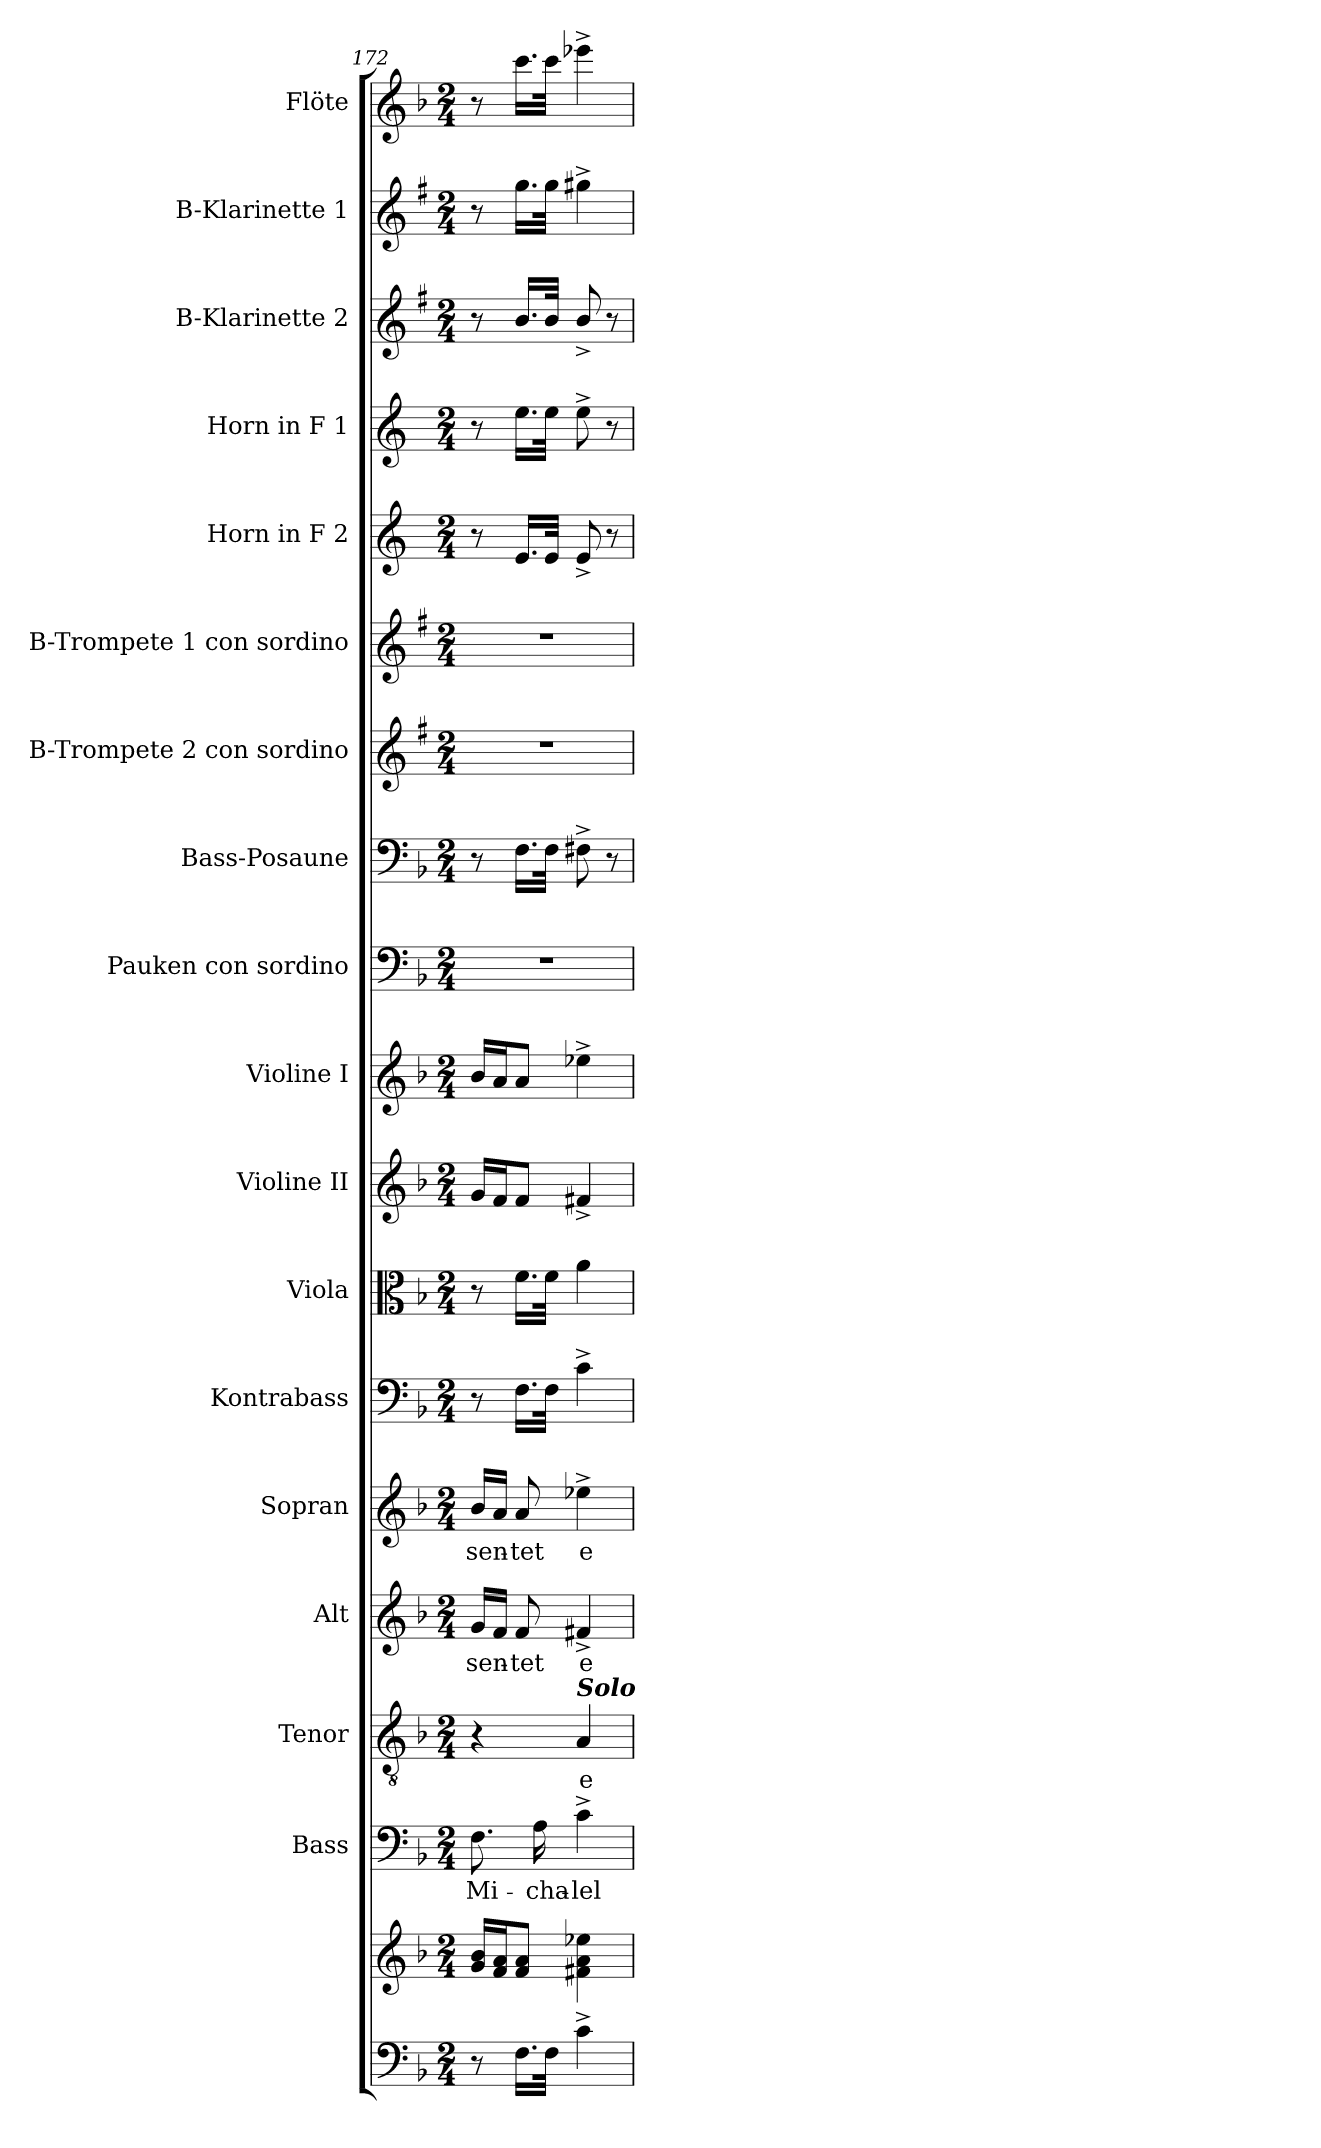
**kern	**kern	**kern	**text	**kern	**text	**kern	**text	**kern	**text	**kern	**kern	**kern	**kern	**kern	**kern	**kern	**kern	**kern	**kern	**kern	**kern	**kern
*part18	*part18	*part17	*part17	*part16	*part16	*part15	*part15	*part14	*part14	*part13	*part12	*part11	*part10	*part9	*part8	*part7	*part6	*part5	*part4	*part3	*part2	*part1
*staff19	*staff18	*staff17	*staff17	*staff16	*staff16	*staff15	*staff15	*staff14	*staff14	*staff13	*staff12	*staff11	*staff10	*staff9	*staff8	*staff7	*staff6	*staff5	*staff4	*staff3	*staff2	*staff1
*	*	*I"Bass	*	*I"Tenor	*	*I"Alt	*	*I"Sopran	*	*I"Kontrabass	*I"Viola	*I"Violine II	*I"Violine I	*I"Pauken con sordino	*I"Bass-Posaune	*I"B-Trompete 2 con sordino	*I"B-Trompete 1 con sordino	*I"Horn in F 2	*I"Horn in F 1	*I"B-Klarinette 2	*I"B-Klarinette 1	*I"Flöte
*	*	*I'B.	*	*I'T.	*	*I'A.	*	*I'S.	*	*I'Kb.	*I'Vla.	*I'Vl. II	*I'Vl. I	*I'Pk.	*I'B. Pos.	*I'B Trp. 2	*I'B Trp. 1	*	*	*I'B Kl. 2	*I'B Kl. 1	*I'Fl.
*clefF4	*clefG2	*clefF4	*	*clefGv2	*	*clefG2	*	*clefG2	*	*clefF4	*clefC3	*clefG2	*clefG2	*clefF4	*clefF4	*clefG2	*clefG2	*clefG2	*clefG2	*clefG2	*clefG2	*clefG2
*	*	*	*	*	*	*	*	*	*	*ITrd7c12	*	*	*	*	*	*ITrd1c2	*ITrd1c2	*ITrd4c7	*ITrd4c7	*ITrd1c2	*ITrd1c2	*
*k[b-]	*k[b-]	*k[b-]	*	*k[b-]	*	*k[b-]	*	*k[b-]	*	*k[b-]	*k[b-]	*k[b-]	*k[b-]	*k[b-]	*k[b-]	*k[b-]	*k[b-]	*k[b-]	*k[b-]	*k[b-]	*k[b-]	*k[b-]
*F:	*F:	*F:	*	*F:	*	*F:	*	*F:	*	*F:	*F:	*F:	*F:	*F:	*F:	*F:	*F:	*F:	*F:	*F:	*F:	*F:
*M2/4	*M2/4	*M2/4	*	*M2/4	*	*M2/4	*	*M2/4	*	*M2/4	*M2/4	*M2/4	*M2/4	*M2/4	*M2/4	*M2/4	*M2/4	*M2/4	*M2/4	*M2/4	*M2/4	*M2/4
=172	=172	=172	=172	=172	=172	=172	=172	=172	=172	=172	=172	=172	=172	=172	=172	=172	=172	=172	=172	=172	=172	=172
!	!	!	!LO:LY:b	!	!	!	!LO:LY:b	!	!LO:LY:b	!	!	!	!	!	!	!	!	!	!	!	!	!
8r	16g/ 16b-/LL	8.F\	Mi-	4r	.	16g/LL	-sen-	16b-/LL	-sen-	8r	8r	16g/LL	16b-/LL	2r	8r	2r	2r	8r	8r	8r	8r	8r
.	16f/ 16a/J	.	.	.	.	16f/JJ	.	16a/JJ	.	.	.	16f/J	16a/J	.	.	.	.	.	.	.	.	.
!	!	!	!	!	!	!	!LO:LY:b	!	!LO:LY:b	!	!	!	!	!	!	!	!	!	!	!	!	!
16.F\LL	8f/ 8a/J	.	.	.	.	8f/	-tet	8a/	-tet	16.FF\LL	16.f\LL	8f/J	8a/J	.	16.F\LL	.	.	16.A/LL	16.a\LL	16.a/LL	16.ff\LL	16.ccc\LL
!	!	!	!LO:LY:b	!	!	!	!	!	!	!	!	!	!	!	!	!	!	!	!	!	!	!
.	.	16A\	-cha-	.	.	.	.	.	.	.	.	.	.	.	.	.	.	.	.	.	.	.
32F\JJk	.	.	.	.	.	.	.	.	.	32FF\JJk	32f\JJk	.	.	.	32F\JJk	.	.	32A/JJk	32a\JJk	32a/JJk	32ff\JJk	32ccc\JJk
!	!	!	!	!LO:TX:a:Bi:t=Solo	!	!	!	!	!	!	!	!	!	!	!	!	!	!	!	!	!	!
!	!	!	!LO:LY:b	!	!LO:LY:b	!	!LO:LY:b	!	!LO:LY:b	!	!	!	!	!	!	!	!	!	!	!	!	!
4c^>\	4f#X\ 4a\ 4ee-X\	4c^>\	-lel	4A/	e-	4f#X^>/	e-	4ee-X^>\	e-	4C^>\	4a\	4f#X^</	4ee-X^>\	.	8F#X^>\	.	.	8A^</	8a^>\	8a^</	4ff#X^>\	4eee-X^>\
.	.	.	.	.	.	.	.	.	.	.	.	.	.	.	8r	.	.	8r	8r	8r	.	.
=	=	=	=	=	=	=	=	=	=	=	=	=	=	=	=	=	=	=	=	=	=	=
*-	*-	*-	*-	*-	*-	*-	*-	*-	*-	*-	*-	*-	*-	*-	*-	*-	*-	*-	*-	*-	*-	*-
